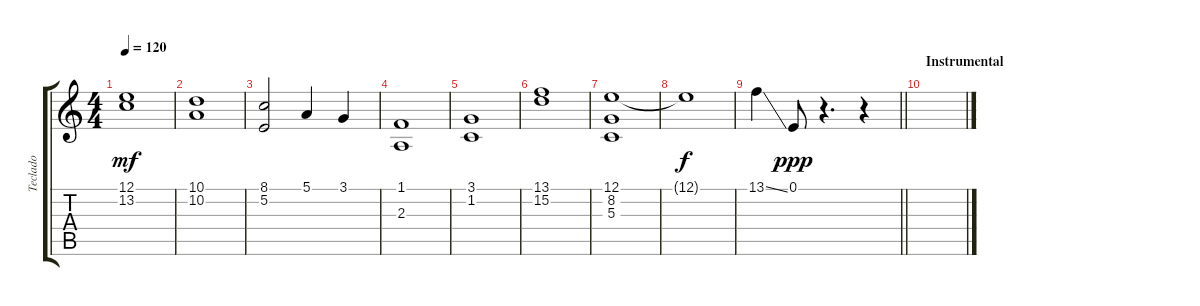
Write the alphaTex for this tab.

\track ("Teclado" "Teclado") {instrument stringensemble1}
\staff {score tabs}
\tuning (E4 B3 G3 D3 A2 E2) {hide}
\ts (4 4)
\tempo 120
\clef g2
\ks c
(12.1 13.2).1{dy mf} |
(10.1 10.2).1 |
(8.1 5.2).2 5.1.4 3.1.4 |
(1.1 2.3).1 |
(3.1 1.2).1 |
(13.1 15.2).1{volume 10} |
(12.1 8.2 5.3).1 |
12.1{t}.1{dy f} |
\barLineRight lightlight
13.1{ss}.4 0.1.8{dy ppp volume 0} r.4{d volume 13} r.4 |
\section ("" "Instrumental")
